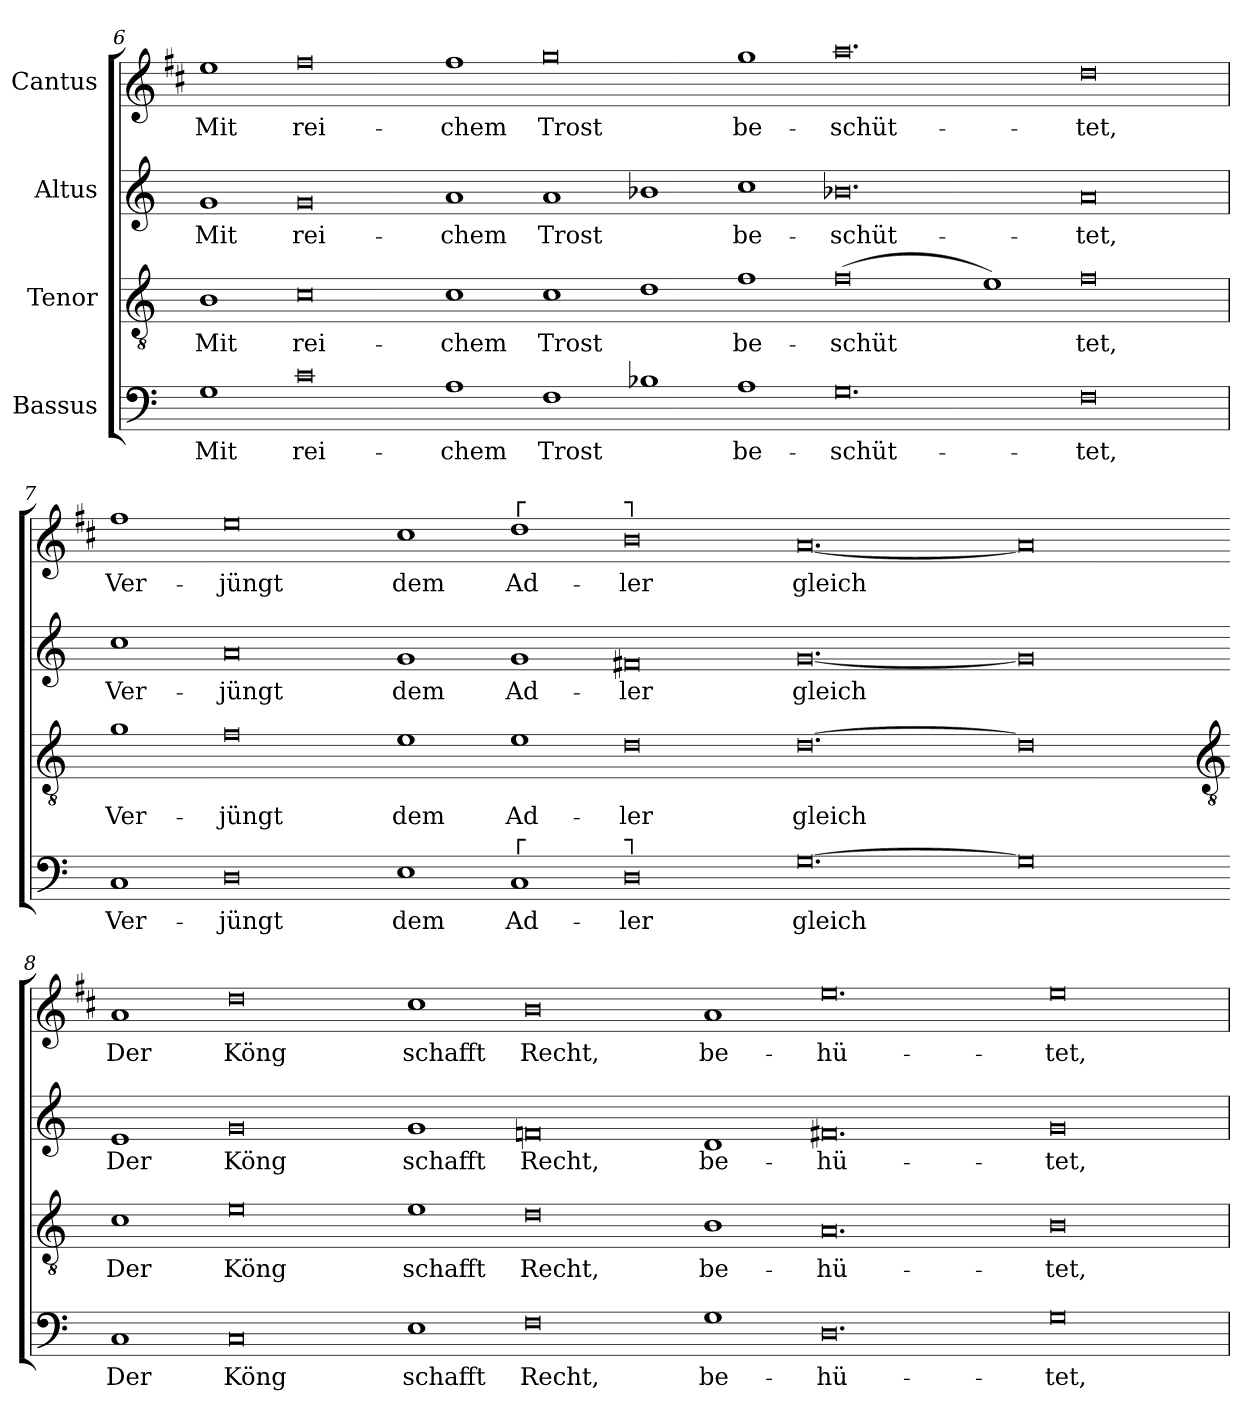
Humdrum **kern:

**kern	**text	**kern	**text	**kern	**text	**kern	**text
*part4	*part4	*part3	*part3	*part2	*part2	*part1	*part1
*staff4	*staff4	*staff3	*staff3	*staff2	*staff2	*staff1	*staff1
*I"Bassus	*	*I"Tenor	*	*I"Altus	*	*I"Cantus	*
*clefF4	*	*clefGv2	*	*clefG2	*	*clefG2	*
*	*	*	*	*	*	*ITrd1c2	*
*k[]	*	*k[]	*	*k[]	*	*k[]	*
*C:	*	*C:	*	*C:	*	*C:	*
=6	=6	=6	=6	=6	=6	=6	=6
!	!LO:LY:b	!	!LO:LY:b	!	!LO:LY:b	!	!LO:LY:b
1G	Mit	1B	Mit	1g	Mit	1dd	Mit
!	!LO:LY:b	!	!LO:LY:b	!	!LO:LY:b	!	!LO:LY:b
0c	rei-	0c	rei-	0g	rei-	0ee	rei-
!	!LO:LY:b	!	!LO:LY:b	!	!LO:LY:b	!	!LO:LY:b
1A	-chem	1c	-chem	1a	-chem	1ee	-chem
!	!LO:LY:b	!	!LO:LY:b	!	!LO:LY:b	!	!LO:LY:b
1F	Trost	1c	Trost	1a	Trost	0ff	Trost
1B-X	.	1d	.	1b-X	.	.	.
!	!LO:LY:b	!	!LO:LY:b	!	!LO:LY:b	!	!LO:LY:b
1A	be-	1f	be-	1cc	be-	1ff	be-
!	!LO:LY:b	!	!LO:LY:b	!	!LO:LY:b	!	!LO:LY:b
0.G	-schüt-	(>0f	-schüt	0.b-X	-schüt-	0.gg	-schüt-
.	.	1e)	.	.	.	.	.
!	!LO:LY:b	!	!LO:LY:b	!	!LO:LY:b	!	!LO:LY:b
0F	-tet,	0f	tet,	0a	-tet,	0cc	-tet,
=7	=7	=7	=7	=7	=7	=7	=7
!	!LO:LY:b	!	!LO:LY:b	!	!LO:LY:b	!	!LO:LY:b
1C	Ver-	1g	Ver-	1cc	Ver-	1ee	Ver-
!	!LO:LY:b	!	!LO:LY:b	!	!LO:LY:b	!	!LO:LY:b
0D	-jüngt	0f	-jüngt	0a	-jüngt	0dd	-jüngt
!	!LO:LY:b	!	!LO:LY:b	!	!LO:LY:b	!	!LO:LY:b
1E	dem	1e	dem	1g	dem	1b	dem
!	!	!	!	!	!	!LO:TX:a:t=┌	!
!LO:TX:a:t=┌	!	!	!	!	!	!	!
!	!LO:LY:b	!	!LO:LY:b	!	!LO:LY:b	!	!LO:LY:b
1C	Ad-	1e	Ad-	1g	Ad-	1cc	Ad-
!	!	!	!	!	!	!LO:TX:a:t=┐	!
!LO:TX:a:t=┐	!	!	!	!	!	!	!
!	!LO:LY:b	!	!LO:LY:b	!	!LO:LY:b	!	!LO:LY:b
0D	-ler	0d	-ler	0f#X	-ler	0a	-ler
!	!LO:LY:b	!	!LO:LY:b	!	!LO:LY:b	!	!LO:LY:b
[0.G	gleich	[0.d	gleich	[0.g	gleich	[0.g	gleich
0G]	.	0d]	.	0g]	.	0g]	.
!!LO:LB:g=z
=8-	=8-	=8-	=8-	=8-	=8-	=8-	=8-
*	*	*clefGv2	*	*	*	*	*
!	!LO:LY:b	!	!LO:LY:b	!	!LO:LY:b	!	!LO:LY:b
1C	Der	1c	Der	1e	Der	1g	Der
!	!LO:LY:b	!	!LO:LY:b	!	!LO:LY:b	!	!LO:LY:b
0C	Köng	0e	Köng	0g	Köng	0cc	Köng
!	!LO:LY:b	!	!LO:LY:b	!	!LO:LY:b	!	!LO:LY:b
1E	schafft	1e	schafft	1g	schafft	1b	schafft
!	!LO:LY:b	!	!LO:LY:b	!	!LO:LY:b	!	!LO:LY:b
0F	Recht,	0d	Recht,	0f	Recht,	0a	Recht,
!	!LO:LY:b	!	!LO:LY:b	!	!LO:LY:b	!	!LO:LY:b
1G	be-	1B	be-	1d	be-	1g	be-
!	!LO:LY:b	!	!LO:LY:b	!	!LO:LY:b	!	!LO:LY:b
0.D	-hü-	0.A	-hü-	0.f#X	-hü-	0.dd	-hü-
!	!LO:LY:b	!	!LO:LY:b	!	!LO:LY:b	!	!LO:LY:b
0G	-tet,	0B	-tet,	0g	-tet,	0dd	-tet,
=	=	=	=	=	=	=	=
*-	*-	*-	*-	*-	*-	*-	*-
